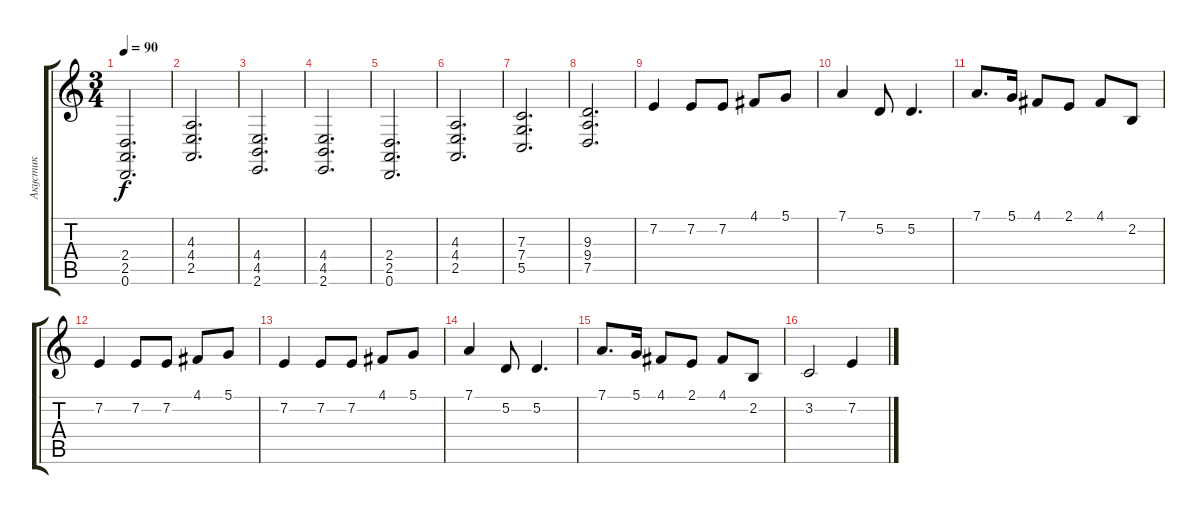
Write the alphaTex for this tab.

\track ("Акустик" "Акустик") {instrument brightacousticpiano}
\staff {score tabs}
\tuning (D4 A3 F3 C3 G2 D2) {hide}
\ts (3 4)
\tempo 90
\clef g2
\ks c
(2.4 2.5 0.6).2{d dy f} |
(4.3 4.4 2.5).2{d} |
(4.4 4.5 2.6).2{d} |
(4.4 4.5 2.6).2{d} |
(2.4 2.5 0.6).2{d} |
(4.3 4.4 2.5).2{d} |
(7.3 7.4 5.5).2{d} |
(9.3 9.4 7.5).2{d} |
7.2.4 7.2.8 7.2.8 4.1.8 5.1.8 |
7.1.4 5.2.8 5.2.4{d} |
7.1.8{d} 5.1.16 4.1.8 2.1.8 4.1.8 2.2.8 |
7.2.4 7.2.8 7.2.8 4.1.8 5.1.8 |
7.2.4 7.2.8 7.2.8 4.1.8 5.1.8 |
7.1.4 5.2.8 5.2.4{d} |
7.1.8{d} 5.1.16 4.1.8 2.1.8 4.1.8 2.2.8 |
3.2.2 7.2.4
